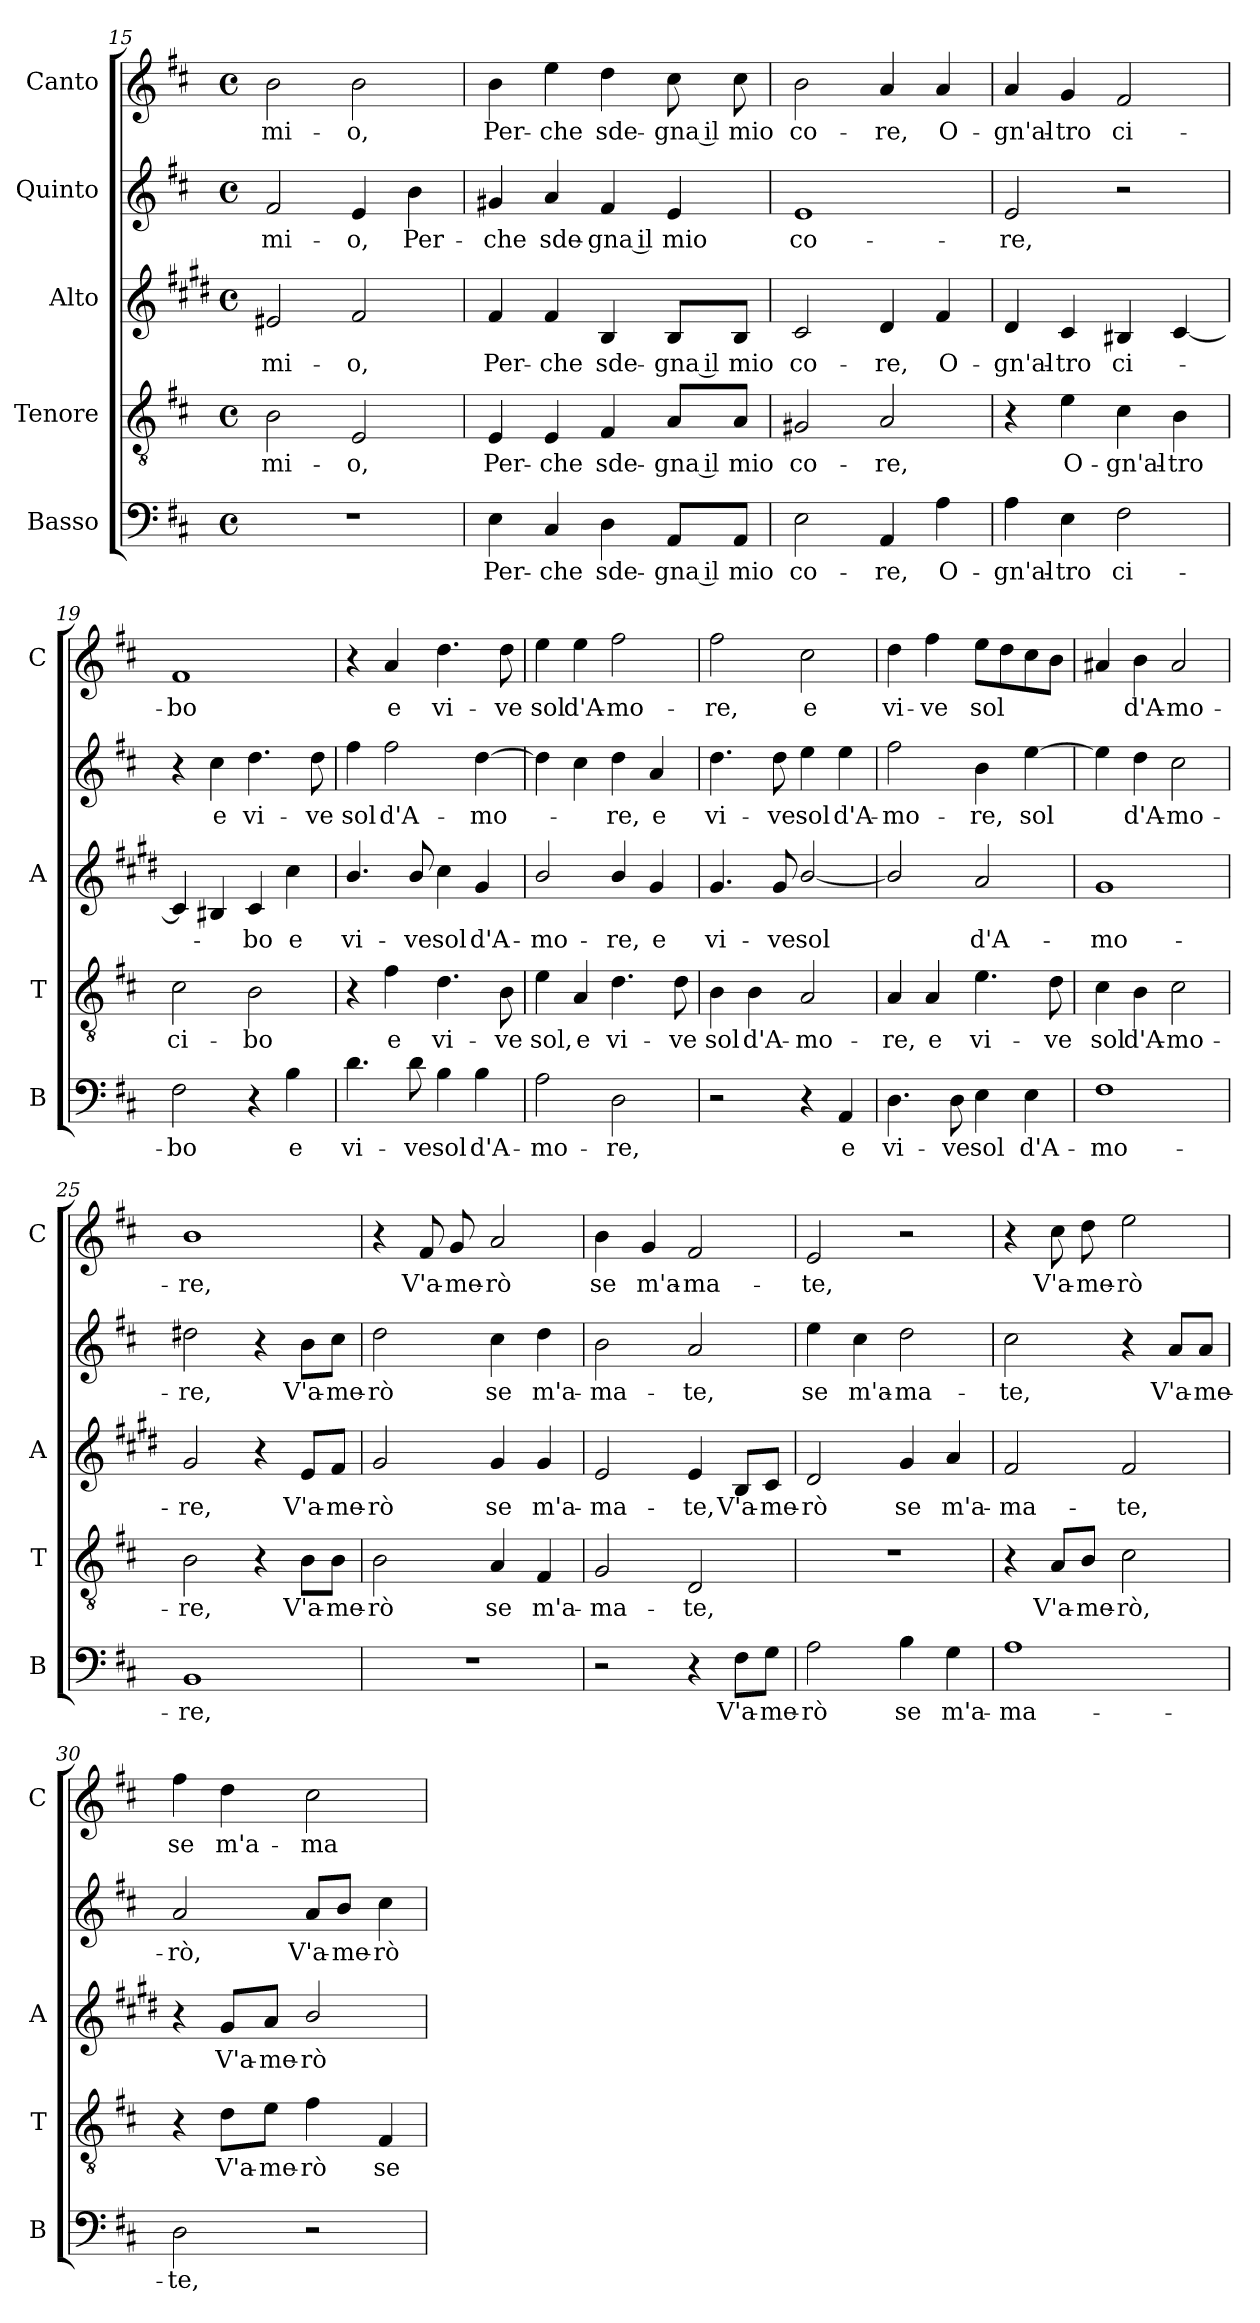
**kern	**text	**kern	**text	**kern	**text	**kern	**text	**kern	**text
*part5	*part5	*part4	*part4	*part3	*part3	*part2	*part2	*part1	*part1
*staff5	*staff5	*staff4	*staff4	*staff3	*staff3	*staff2	*staff2	*staff1	*staff1
*I"Basso	*	*I"Tenore	*	*I"Alto	*	*I"Quinto	*	*I"Canto	*
*I'B	*	*I'T	*	*I'A	*	*	*	*I'C	*
*clefF4	*	*clefGv2	*	*clefG2	*	*clefG2	*	*clefG2	*
*	*	*	*	*ITrd1c2	*	*	*	*	*
*k[f#c#]	*	*k[f#c#]	*	*k[f#c#]	*	*k[f#c#]	*	*k[f#c#]	*
*D:	*	*D:	*	*D:	*	*D:	*	*D:	*
*M4/4	*	*M4/4	*	*M4/4	*	*M4/4	*	*M4/4	*
*met(c)	*	*met(c)	*	*met(c)	*	*met(c)	*	*met(c)	*
=15	=15	=15	=15	=15	=15	=15	=15	=15	=15
!	!	!	!LO:LY:b	!	!LO:LY:b	!	!LO:LY:b	!	!LO:LY:b
1r	.	2B\	mi-	2d#X/	mi-	2f#/	mi-	2b\	mi-
!	!	!	!LO:LY:b	!	!LO:LY:b	!	!LO:LY:b	!	!LO:LY:b
.	.	2E/	-o,	2e/	-o,	4e/	-o,	2b\	-o,
!	!	!	!	!	!	!	!LO:LY:b	!	!
.	.	.	.	.	.	4b\	Per-	.	.
=16	=16	=16	=16	=16	=16	=16	=16	=16	=16
!	!LO:LY:b	!	!LO:LY:b	!	!LO:LY:b	!	!LO:LY:b	!	!LO:LY:b
4E\	Per-	4E/	Per-	4e/	Per-	4g#X/	-che	4b\	Per-
!	!LO:LY:b	!	!LO:LY:b	!	!LO:LY:b	!	!LO:LY:b	!	!LO:LY:b
4C#/	-che	4E/	-che	4e/	-che	4a/	sde-	4ee\	-che
!	!LO:LY:b	!	!LO:LY:b	!	!LO:LY:b	!	!LO:LY:b	!	!LO:LY:b
4D\	sde-	4F#/	sde-	4A/	sde-	4f#/	-gna il	4dd\	sde-
!	!LO:LY:b	!	!LO:LY:b	!	!LO:LY:b	!	!LO:LY:b	!	!LO:LY:b
8AA/L	-gna il	8A/L	-gna il	8A/L	-gna il	4e/	mio	8cc#\	-gna il
!	!LO:LY:b	!	!LO:LY:b	!	!LO:LY:b	!	!	!	!LO:LY:b
8AA/J	mio	8A/J	mio	8A/J	mio	.	.	8cc#\	mio
=17	=17	=17	=17	=17	=17	=17	=17	=17	=17
!	!LO:LY:b	!	!LO:LY:b	!	!LO:LY:b	!	!LO:LY:b	!	!LO:LY:b
2E\	co-	2G#X/	co-	2B/	co-	1e	co-	2b\	co-
!	!LO:LY:b	!	!LO:LY:b	!	!LO:LY:b	!	!	!	!LO:LY:b
4AA/	-re,	2A/	-re,	4c#/	-re,	.	.	4a/	-re,
!	!LO:LY:b	!	!	!	!LO:LY:b	!	!	!	!LO:LY:b
4A\	O-	.	.	4e/	O-	.	.	4a/	O-
=18	=18	=18	=18	=18	=18	=18	=18	=18	=18
!	!LO:LY:b	!	!	!	!LO:LY:b	!	!LO:LY:b	!	!LO:LY:b
4A\	-gn'al-	4r	.	4c#/	-gn'al-	2e/	-re,	4a/	-gn'al-
!	!LO:LY:b	!	!LO:LY:b	!	!LO:LY:b	!	!	!	!LO:LY:b
4E\	-tro	4e\	O-	4B/	-tro	.	.	4g/	-tro
!	!LO:LY:b	!	!LO:LY:b	!	!LO:LY:b	!	!	!	!LO:LY:b
2F#\	ci-	4c#\	-gn'al-	4A#X/	ci-	2r	.	2f#/	ci-
!	!	!	!LO:LY:b	!	!	!	!	!	!
.	.	4B\	-tro	[4B/	.	.	.	.	.
=19	=19	=19	=19	=19	=19	=19	=19	=19	=19
!	!LO:LY:b	!	!LO:LY:b	!	!	!	!	!	!LO:LY:b
2F#\	-bo	2c#\	ci-	4B/]	.	4r	.	1f#	-bo
!	!	!	!	!	!	!	!LO:LY:b	!	!
.	.	.	.	4A#X/	.	4cc#\	e	.	.
!	!	!	!LO:LY:b	!	!LO:LY:b	!	!LO:LY:b	!	!
4r	.	2B\	-bo	4B/	-bo	4.dd\	vi-	.	.
!	!LO:LY:b	!	!	!	!LO:LY:b	!	!	!	!
4B\	e	.	.	4b\	e	.	.	.	.
!	!	!	!	!	!	!	!LO:LY:b	!	!
.	.	.	.	.	.	8dd\	-ve	.	.
=20	=20	=20	=20	=20	=20	=20	=20	=20	=20
!	!LO:LY:b	!	!	!	!LO:LY:b	!	!LO:LY:b	!	!
4.d\	vi-	4r	.	4.a/	vi-	4ff#\	sol	4r	.
!	!	!	!LO:LY:b	!	!	!	!LO:LY:b	!	!LO:LY:b
.	.	4f#\	e	.	.	2ff#\	d'A-	4a/	e
!	!LO:LY:b	!	!	!	!LO:LY:b	!	!	!	!
8d\	-ve	.	.	8a/	-ve	.	.	.	.
!	!LO:LY:b	!	!LO:LY:b	!	!LO:LY:b	!	!	!	!LO:LY:b
4B\	sol	4.d\	vi-	4b\	sol	.	.	4.dd\	vi-
!	!LO:LY:b	!	!	!	!LO:LY:b	!	!LO:LY:b	!	!
4B\	d'A-	.	.	4f#/	d'A-	[4dd\	-mo-	.	.
!	!	!	!LO:LY:b	!	!	!	!	!	!LO:LY:b
.	.	8B\	-ve	.	.	.	.	8dd\	-ve
!!LO:PB:g=z
=21	=21	=21	=21	=21	=21	=21	=21	=21	=21
!	!LO:LY:b	!	!LO:LY:b	!	!LO:LY:b	!	!	!	!LO:LY:b
2A\	-mo-	4e\	sol,	2a/	-mo-	4dd\]	.	4ee\	sol
!	!	!	!LO:LY:b	!	!	!	!	!	!LO:LY:b
.	.	4A/	e	.	.	4cc#\	.	4ee\	d'A-
!	!LO:LY:b	!	!LO:LY:b	!	!LO:LY:b	!	!LO:LY:b	!	!LO:LY:b
2D\	-re,	4.d\	vi-	4a/	-re,	4dd\	-re,	2ff#\	-mo-
!	!	!	!	!	!LO:LY:b	!	!LO:LY:b	!	!
.	.	.	.	4f#/	e	4a/	e	.	.
!	!	!	!LO:LY:b	!	!	!	!	!	!
.	.	8d\	-ve	.	.	.	.	.	.
=22	=22	=22	=22	=22	=22	=22	=22	=22	=22
!	!	!	!LO:LY:b	!	!LO:LY:b	!	!LO:LY:b	!	!LO:LY:b
2r	.	4B\	sol	4.f#/	vi-	4.dd\	vi-	2ff#\	-re,
!	!	!	!LO:LY:b	!	!	!	!	!	!
.	.	4B\	d'A-	.	.	.	.	.	.
!	!	!	!	!	!LO:LY:b	!	!LO:LY:b	!	!
.	.	.	.	8f#/	-ve	8dd\	-ve	.	.
!	!	!	!LO:LY:b	!	!LO:LY:b	!	!LO:LY:b	!	!LO:LY:b
4r	.	2A/	-mo-	[2a/	sol	4ee\	sol	2cc#\	e
!	!LO:LY:b	!	!	!	!	!	!LO:LY:b	!	!
4AA/	e	.	.	.	.	4ee\	d'A-	.	.
=23	=23	=23	=23	=23	=23	=23	=23	=23	=23
!	!LO:LY:b	!	!LO:LY:b	!	!	!	!LO:LY:b	!	!LO:LY:b
4.D\	vi-	4A/	-re,	2a/]	.	2ff#\	-mo-	4dd\	vi-
!	!	!	!LO:LY:b	!	!	!	!	!	!LO:LY:b
.	.	4A/	e	.	.	.	.	4ff#\	-ve
!	!LO:LY:b	!	!	!	!	!	!	!	!
8D\	-ve	.	.	.	.	.	.	.	.
!	!LO:LY:b	!	!LO:LY:b	!	!LO:LY:b	!	!LO:LY:b	!	!LO:LY:b
4E\	sol	4.e\	vi-	2g/	d'A-	4b\	-re,	8ee\L	sol
.	.	.	.	.	.	.	.	8dd\	.
!	!LO:LY:b	!	!	!	!	!	!LO:LY:b	!	!
4E\	d'A-	.	.	.	.	[4ee\	sol	8cc#\	.
!	!	!	!LO:LY:b	!	!	!	!	!	!
.	.	8d\	-ve	.	.	.	.	8b\J	.
=24	=24	=24	=24	=24	=24	=24	=24	=24	=24
!	!LO:LY:b	!	!LO:LY:b	!	!LO:LY:b	!	!	!	!
1F#	-mo-	4c#\	sol	1f#	-mo-	4ee\]	.	4a#X/	.
!	!	!	!LO:LY:b	!	!	!	!LO:LY:b	!	!LO:LY:b
.	.	4B\	d'A-	.	.	4dd\	d'A-	4b\	d'A-
!	!	!	!LO:LY:b	!	!	!	!LO:LY:b	!	!LO:LY:b
.	.	2c#\	-mo-	.	.	2cc#\	-mo-	2a#/	-mo-
=25	=25	=25	=25	=25	=25	=25	=25	=25	=25
!	!LO:LY:b	!	!LO:LY:b	!	!LO:LY:b	!	!LO:LY:b	!	!LO:LY:b
1BB	-re,	2B\	-re,	2f#/	-re,	2dd#X\	-re,	1b	-re,
.	.	4r	.	4r	.	4r	.	.	.
!	!	!	!LO:LY:b	!	!LO:LY:b	!	!LO:LY:b	!	!
.	.	8B\L	V'a-	8d/L	V'a-	8b\L	V'a-	.	.
!	!	!	!LO:LY:b	!	!LO:LY:b	!	!LO:LY:b	!	!
.	.	8B\J	-me-	8e/J	-me-	8cc#\J	-me-	.	.
=26	=26	=26	=26	=26	=26	=26	=26	=26	=26
!	!	!	!LO:LY:b	!	!LO:LY:b	!	!LO:LY:b	!	!
1r	.	2B\	-rò	2f#/	-rò	2dd\	-rò	4r	.
!	!	!	!	!	!	!	!	!	!LO:LY:b
.	.	.	.	.	.	.	.	8f#/	V'a-
!	!	!	!	!	!	!	!	!	!LO:LY:b
.	.	.	.	.	.	.	.	8g/	-me-
!	!	!	!LO:LY:b	!	!LO:LY:b	!	!LO:LY:b	!	!LO:LY:b
.	.	4A/	se	4f#/	se	4cc#\	se	2a/	-rò
!	!	!	!LO:LY:b	!	!LO:LY:b	!	!LO:LY:b	!	!
.	.	4F#/	m'a-	4f#/	m'a-	4dd\	m'a-	.	.
!!LO:LB:g=z
=27	=27	=27	=27	=27	=27	=27	=27	=27	=27
!	!	!	!LO:LY:b	!	!LO:LY:b	!	!LO:LY:b	!	!LO:LY:b
2r	.	2G/	-ma-	2d/	-ma-	2b\	-ma-	4b\	se
!	!	!	!	!	!	!	!	!	!LO:LY:b
.	.	.	.	.	.	.	.	4g/	m'a-
!	!	!	!LO:LY:b	!	!LO:LY:b	!	!LO:LY:b	!	!LO:LY:b
4r	.	2D/	-te,	4d/	-te,	2a/	-te,	2f#/	-ma-
!	!LO:LY:b	!	!	!	!LO:LY:b	!	!	!	!
8F#\L	V'a-	.	.	8A/L	V'a-	.	.	.	.
!	!LO:LY:b	!	!	!	!LO:LY:b	!	!	!	!
8G\J	-me-	.	.	8B/J	-me-	.	.	.	.
=28	=28	=28	=28	=28	=28	=28	=28	=28	=28
!	!LO:LY:b	!	!	!	!LO:LY:b	!	!LO:LY:b	!	!LO:LY:b
2A\	-rò	1r	.	2c#/	-rò	4ee\	se	2e/	-te,
!	!	!	!	!	!	!	!LO:LY:b	!	!
.	.	.	.	.	.	4cc#\	m'a-	.	.
!	!LO:LY:b	!	!	!	!LO:LY:b	!	!LO:LY:b	!	!
4B\	se	.	.	4f#/	se	2dd\	-ma-	2r	.
!	!LO:LY:b	!	!	!	!LO:LY:b	!	!	!	!
4G\	m'a-	.	.	4g/	m'a-	.	.	.	.
=29	=29	=29	=29	=29	=29	=29	=29	=29	=29
!	!LO:LY:b	!	!	!	!LO:LY:b	!	!LO:LY:b	!	!
1A	-ma-	4r	.	2e/	-ma-	2cc#\	-te,	4r	.
!	!	!	!LO:LY:b	!	!	!	!	!	!LO:LY:b
.	.	8A/L	V'a-	.	.	.	.	8cc#\	V'a-
!	!	!	!LO:LY:b	!	!	!	!	!	!LO:LY:b
.	.	8B/J	-me-	.	.	.	.	8dd\	-me-
!	!	!	!LO:LY:b	!	!LO:LY:b	!	!	!	!LO:LY:b
.	.	2c#\	-rò,	2e/	-te,	4r	.	2ee\	-rò
!	!	!	!	!	!	!	!LO:LY:b	!	!
.	.	.	.	.	.	8a/L	V'a-	.	.
!	!	!	!	!	!	!	!LO:LY:b	!	!
.	.	.	.	.	.	8a/J	-me-	.	.
=30	=30	=30	=30	=30	=30	=30	=30	=30	=30
!	!LO:LY:b	!	!	!	!	!	!LO:LY:b	!	!LO:LY:b
2D\	-te,	4r	.	4r	.	2a/	-rò,	4ff#\	se
!	!	!	!LO:LY:b	!	!LO:LY:b	!	!	!	!LO:LY:b
.	.	8d\L	V'a-	8f#/L	V'a-	.	.	4dd\	m'a-
!	!	!	!LO:LY:b	!	!LO:LY:b	!	!	!	!
.	.	8e\J	-me-	8g/J	-me-	.	.	.	.
!	!	!	!LO:LY:b	!	!LO:LY:b	!	!LO:LY:b	!	!LO:LY:b
2r	.	4f#\	-rò	2a/	-rò	8a/L	V'a-	2cc#\	-ma-
!	!	!	!	!	!	!	!LO:LY:b	!	!
.	.	.	.	.	.	8b/J	-me-	.	.
!	!	!	!LO:LY:b	!	!	!	!LO:LY:b	!	!
.	.	4F#/	se	.	.	4cc#\	-rò	.	.
=	=	=	=	=	=	=	=	=	=
*-	*-	*-	*-	*-	*-	*-	*-	*-	*-
